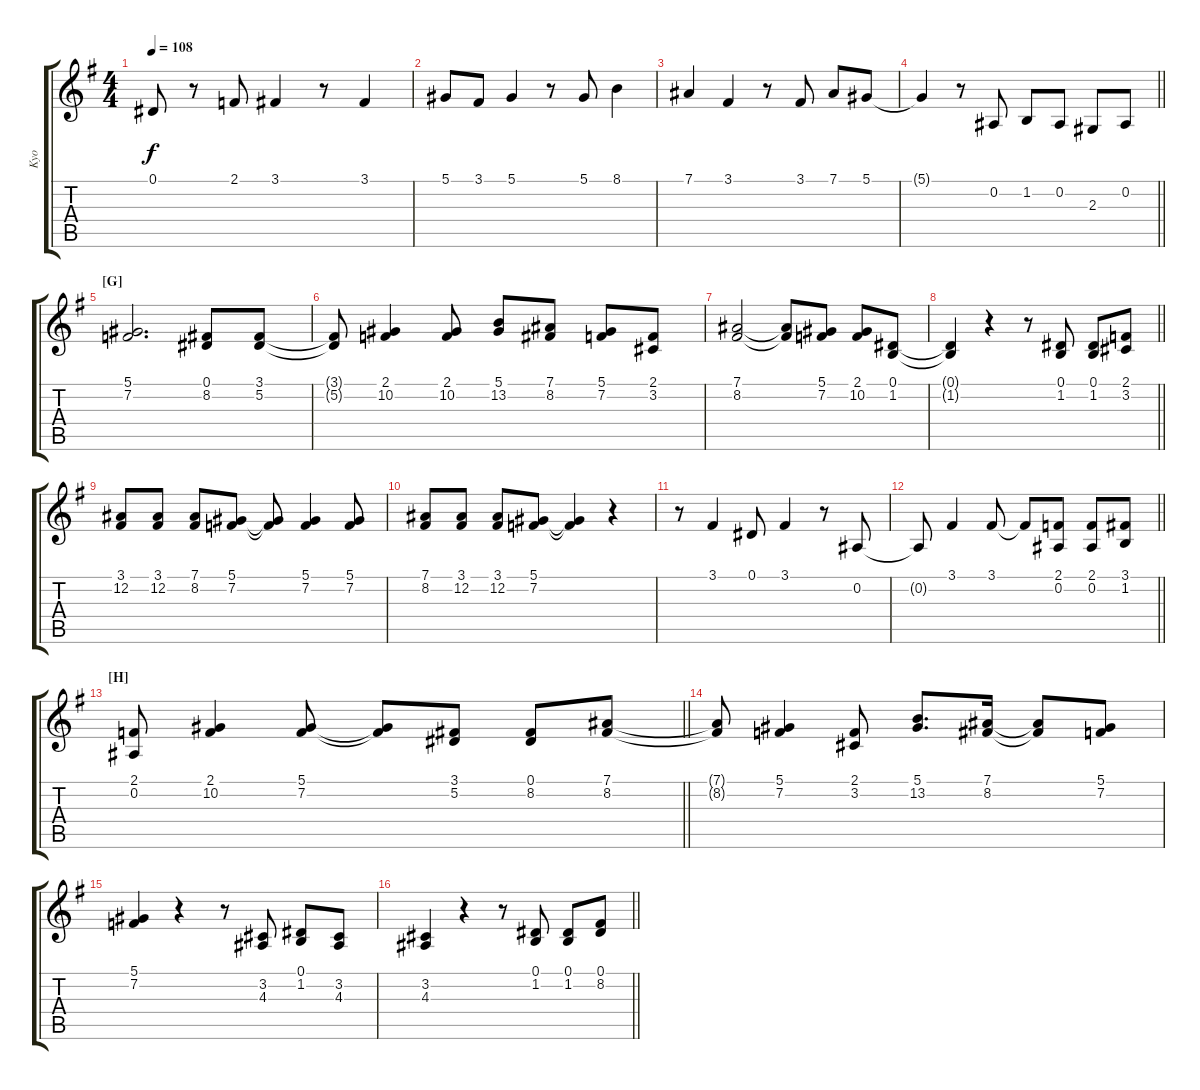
\track ("Kyo" "Kyo") {instrument choiraahs}
\staff {score tabs}
\tuning (Eb4 Bb3 Gb3 Db3 Ab2 Eb2) {hide}
\ts (4 4)
\tempo 108
\clef g2
\ks g
0.1{t}.8{dy f} r.8 2.1.8 3.1.4 r.8 3.1.4 |
5.1.8 3.1.8 5.1.4 r.8 5.1.8 8.1.4 |
7.1.4 3.1.4 r.8 3.1.8 7.1.8 5.1.8 |
\barLineRight lightlight
5.1{t}.4 r.8 0.2.8 1.2.8 0.2.8 2.3.8 0.2.8 |
\section ("" "[G]")
(5.1 7.2).2{d} (0.1 8.2).8 (3.1 5.2).8 |
(3.1{t} 5.2{t}).8 (2.1 10.2).4 (2.1 10.2).8 (5.1 13.2).8 (7.1 8.2).8 (5.1 7.2).8 (2.1 3.2).8 |
(7.1 8.2).2 (7.1{t} 8.2{t}).8 (5.1 7.2).8 (2.1 10.2).8 (0.1 1.2).8 |
\barLineRight lightlight
(0.1{t} 1.2{t}).4 r.4 r.8 (0.1 1.2).8 (0.1 1.2).8 (2.1 3.2).8 |
(3.1 12.2).8 (3.1 12.2).8 (7.1 8.2).8 (5.1 7.2).8 (5.1{t} 7.2{t}).8 (5.1 7.2).4 (5.1 7.2).8 |
(7.1 8.2).8 (3.1 12.2).8 (3.1 12.2).8 (5.1 7.2).8 (5.1{t} 7.2{t}).4 r.4 |
r.8 3.1.4 0.1.8 3.1.4 r.8 0.2.8 |
\barLineRight lightlight
0.2{t}.8 3.1.4 3.1.8 3.1{t}.8 (2.1 0.2).8 (2.1 0.2).8 (3.1 1.2).8 |
\section ("" "[H]")
\barLineRight lightlight
(2.1 0.2).8 (2.1 10.2).4 (5.1 7.2).8 (5.1{t} 7.2{t}).8 (3.1 5.2).8 (0.1 8.2).8 (7.1 8.2).8 |
\section ("" "")
(7.1{t} 8.2{t}).8 (5.1 7.2).4 (2.1 3.2).8 (5.1 13.2).8{d} (7.1 8.2).16 (7.1{t} 8.2{t}).8 (5.1 7.2).8 |
(5.1 7.2).4 r.4 r.8 (3.2 4.3).8 (0.1 1.2).8 (3.2 4.3).8 |
\barLineRight lightlight
(3.2 4.3).4 r.4 r.8 (0.1 1.2).8 (0.1 1.2).8 (0.1 8.2).8
